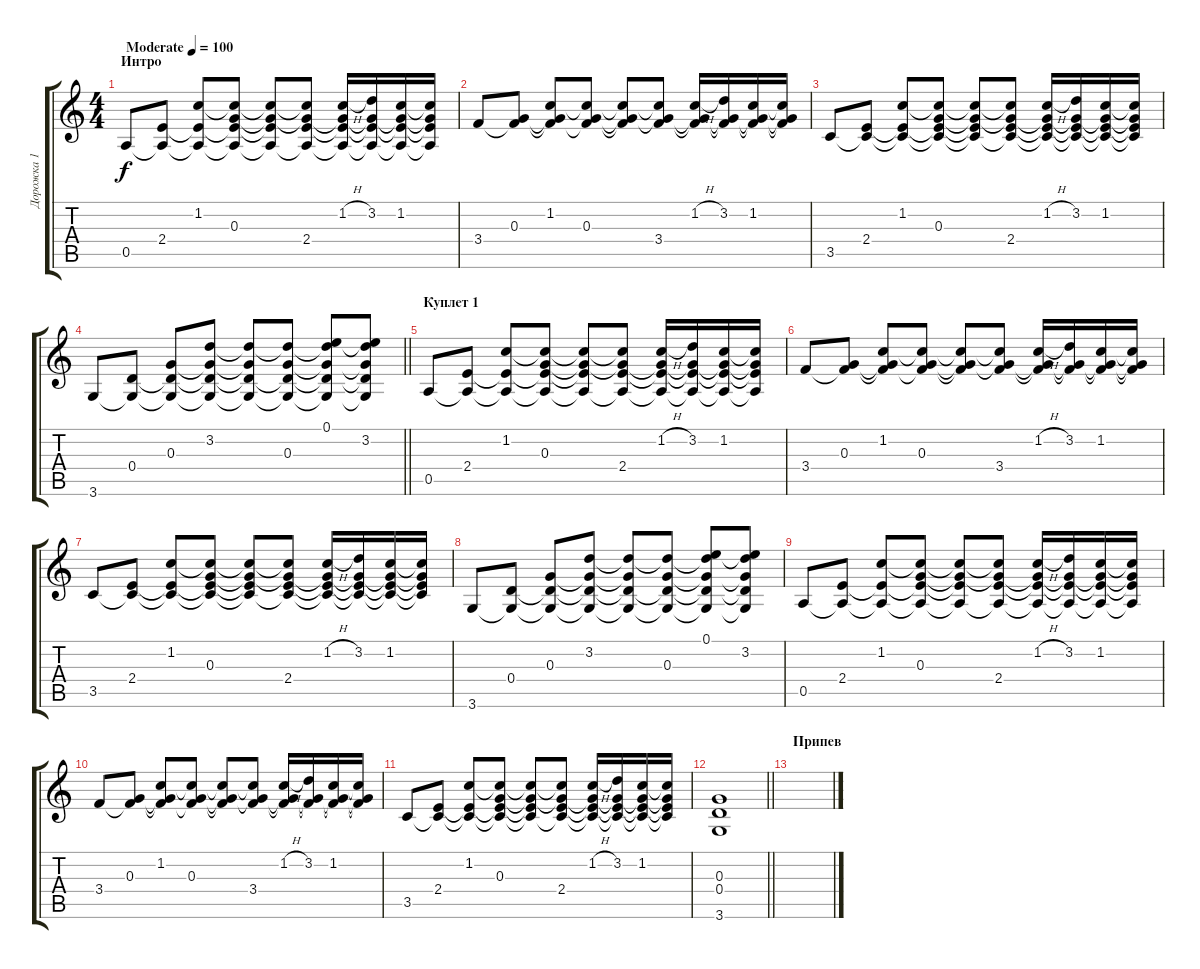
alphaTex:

\track ("Дорожка 1" "Дорожка 1") {instrument electricguitarclean}
\staff {score tabs}
\tuning (E4 B3 G3 D3 A2 E2) {hide}
\ts (4 4)
\section ("" "Интро")
\tempo (100 "Moderate")
\clef g2
\ks c
0.5.8{dy f instrument electricguitarclean} (2.4 0.5{t}).8 (1.2 2.4{t} 0.5{t}).8 (1.2{t} 0.3 2.4{t} 0.5{t}).8 (1.2{t} 0.3{t} 2.4{t} 0.5{t}).8 (1.2{t} 0.3{t} 2.4 0.5{t}).8 (1.2{h} 0.3{t} 2.4{t} 0.5{t}).16 (3.2 0.3{t} 2.4{t} 0.5{t}).16 (1.2 0.3{t} 2.4{t} 0.5{t}).16 (1.2{t} 0.3{t} 2.4{t} 0.5{t}).16 |
3.4.8 (0.3 3.4{t}).8 (1.2 0.3{t} 3.4{t}).8 (1.2{t} 0.3 3.4{t}).8 (1.2{t} 0.3{t} 3.4{t}).8 (1.2{t} 0.3{t} 3.4).8 (1.2{h} 0.3{t} 3.4{t}).16 (3.2 0.3{t} 3.4{t}).16 (1.2 0.3{t} 3.4{t}).16 (1.2{t} 0.3{t} 3.4{t}).16 |
3.5.8 (2.4 3.5{t}).8 (1.2 2.4{t} 3.5{t}).8 (1.2{t} 0.3 2.4{t} 3.5{t}).8 (1.2{t} 0.3{t} 2.4{t} 3.5{t}).8 (1.2{t} 0.3{t} 2.4 3.5{t}).8 (1.2{h} 0.3{t} 2.4{t} 3.5{t}).16 (3.2 0.3{t} 2.4{t} 3.5{t}).16 (1.2 0.3{t} 2.4{t} 3.5{t}).16 (1.2{t} 0.3{t} 2.4{t} 3.5{t}).16 |
\barLineRight lightlight
3.6.8 (0.4 3.6{t}).8 (0.3 0.4{t} 3.6{t}).8 (3.2 0.3{t} 0.4{t} 3.6{t}).8 (3.2{t} 0.3{t} 0.4{t} 3.6{t}).8 (3.2{t} 0.3 0.4{t} 3.6{t}).8 (0.1 3.2{t} 0.3{t} 0.4{t} 3.6{t}).8 (0.1{t} 3.2 0.3{t} 0.4{t} 3.6{t}).8 |
\section ("" "Куплет 1")
0.5.8 (2.4 0.5{t}).8 (1.2 2.4{t} 0.5{t}).8 (1.2{t} 0.3 2.4{t} 0.5{t}).8 (1.2{t} 0.3{t} 2.4{t} 0.5{t}).8 (1.2{t} 0.3{t} 2.4 0.5{t}).8 (1.2{h} 0.3{t} 2.4{t} 0.5{t}).16 (3.2 0.3{t} 2.4{t} 0.5{t}).16 (1.2 0.3{t} 2.4{t} 0.5{t}).16 (1.2{t} 0.3{t} 2.4{t} 0.5{t}).16 |
3.4.8 (0.3 3.4{t}).8 (1.2 0.3{t} 3.4{t}).8 (1.2{t} 0.3 3.4{t}).8 (1.2{t} 0.3{t} 3.4{t}).8 (1.2{t} 0.3{t} 3.4).8 (1.2{h} 0.3{t} 3.4{t}).16 (3.2 0.3{t} 3.4{t}).16 (1.2 0.3{t} 3.4{t}).16 (1.2{t} 0.3{t} 3.4{t}).16 |
3.5.8 (2.4 3.5{t}).8 (1.2 2.4{t} 3.5{t}).8 (1.2{t} 0.3 2.4{t} 3.5{t}).8 (1.2{t} 0.3{t} 2.4{t} 3.5{t}).8 (1.2{t} 0.3{t} 2.4 3.5{t}).8 (1.2{h} 0.3{t} 2.4{t} 3.5{t}).16 (3.2 0.3{t} 2.4{t} 3.5{t}).16 (1.2 0.3{t} 2.4{t} 3.5{t}).16 (1.2{t} 0.3{t} 2.4{t} 3.5{t}).16 |
3.6.8 (0.4 3.6{t}).8 (0.3 0.4{t} 3.6{t}).8 (3.2 0.3{t} 0.4{t} 3.6{t}).8 (3.2{t} 0.3{t} 0.4{t} 3.6{t}).8 (3.2{t} 0.3 0.4{t} 3.6{t}).8 (0.1 3.2{t} 0.3{t} 0.4{t} 3.6{t}).8 (0.1{t} 3.2 0.3{t} 0.4{t} 3.6{t}).8 |
0.5.8 (2.4 0.5{t}).8 (1.2 2.4{t} 0.5{t}).8 (1.2{t} 0.3 2.4{t} 0.5{t}).8 (1.2{t} 0.3{t} 2.4{t} 0.5{t}).8 (1.2{t} 0.3{t} 2.4 0.5{t}).8 (1.2{h} 0.3{t} 2.4{t} 0.5{t}).16 (3.2 0.3{t} 2.4{t} 0.5{t}).16 (1.2 0.3{t} 2.4{t} 0.5{t}).16 (1.2{t} 0.3{t} 2.4{t} 0.5{t}).16 |
3.4.8 (0.3 3.4{t}).8 (1.2 0.3{t} 3.4{t}).8 (1.2{t} 0.3 3.4{t}).8 (1.2{t} 0.3{t} 3.4{t}).8 (1.2{t} 0.3{t} 3.4).8 (1.2{h} 0.3{t} 3.4{t}).16 (3.2 0.3{t} 3.4{t}).16 (1.2 0.3{t} 3.4{t}).16 (1.2{t} 0.3{t} 3.4{t}).16 |
3.5.8 (2.4 3.5{t}).8 (1.2 2.4{t} 3.5{t}).8 (1.2{t} 0.3 2.4{t} 3.5{t}).8 (1.2{t} 0.3{t} 2.4{t} 3.5{t}).8 (1.2{t} 0.3{t} 2.4 3.5{t}).8 (1.2{h} 0.3{t} 2.4{t} 3.5{t}).16 (3.2 0.3{t} 2.4{t} 3.5{t}).16 (1.2 0.3{t} 2.4{t} 3.5{t}).16 (1.2{t} 0.3{t} 2.4{t} 3.5{t}).16 |
\barLineRight lightlight
(0.3 0.4 3.6).1 |
\section ("" "Припев")
